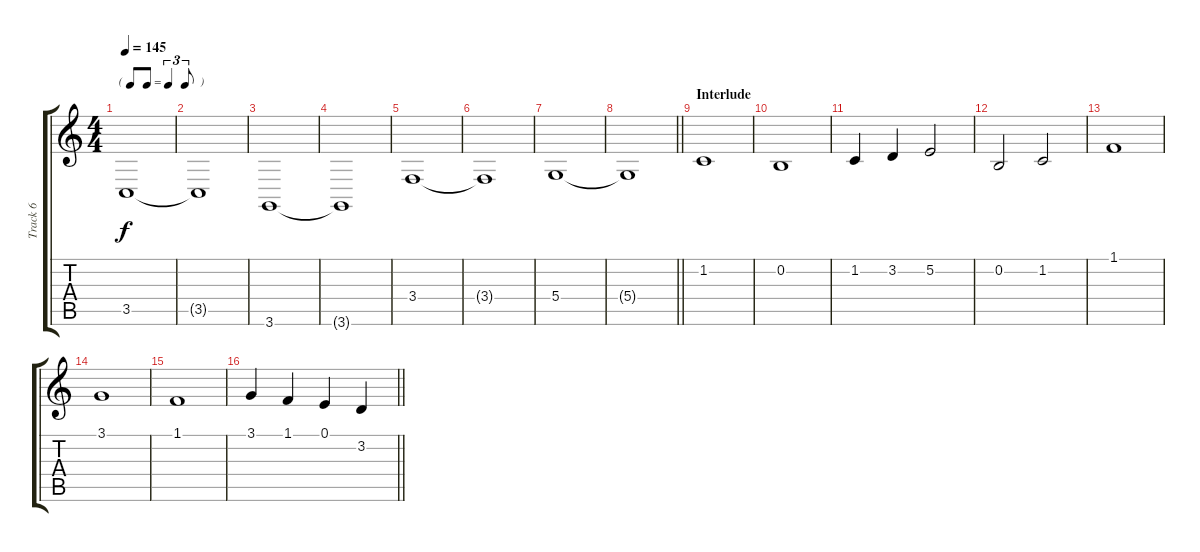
\track ("Track 6" "Track 6") {instrument stringensemble1}
\staff {score tabs}
\tuning (E4 B3 G3 D3 A2 E2) {hide}
\ts (4 4)
\tf triplet8th
\tempo 145
\clef g2
\ks c
3.5.1{dy f} |
3.5{t}.1 |
3.6.1 |
3.6{t}.1 |
3.4.1 |
3.4{t}.1 |
5.4.1 |
\barLineRight lightlight
5.4{t}.1 |
\section ("" "Interlude")
1.2.1 |
0.2.1 |
1.2.4 3.2.4 5.2.2 |
0.2.2 1.2.2 |
1.1.1 |
3.1.1 |
1.1.1 |
\barLineRight lightlight
3.1.4 1.1.4 0.1.4 3.2.4
